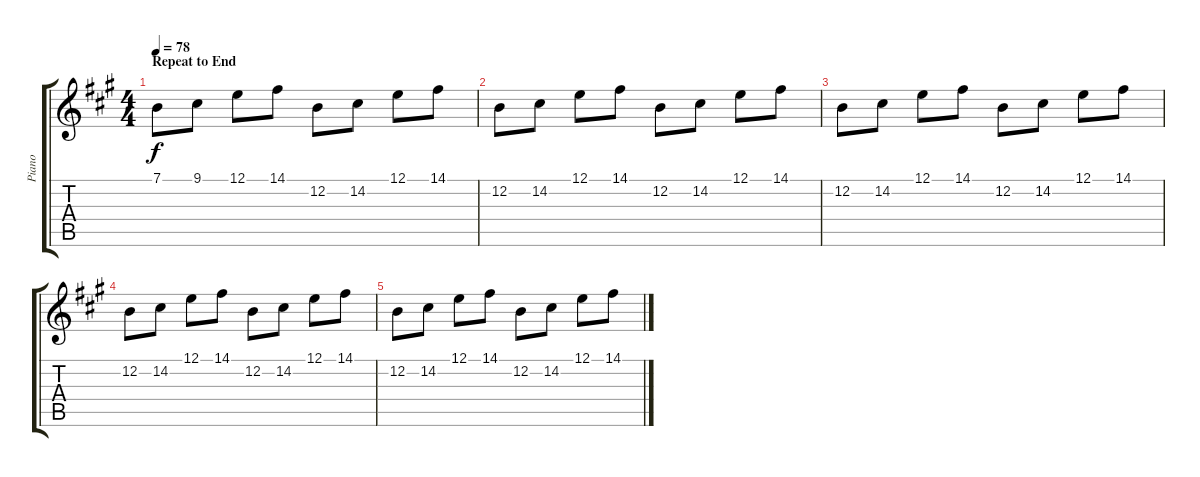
\track ("Piano" "Piano") {instrument acousticgrandpiano}
\staff {score tabs}
\tuning (E4 B3 G3 D3 A2 E2) {hide}
\ts (4 4)
\section ("" "Repeat to End")
\tempo 78
\clef g2
\ks a
7.1.8{dy f} 9.1.8 12.1.8 14.1.8 12.2.8 14.2.8 12.1.8 14.1.8 |
12.2.8 14.2.8 12.1.8 14.1.8 12.2.8 14.2.8 12.1.8 14.1.8 |
12.2.8 14.2.8 12.1.8 14.1.8 12.2.8 14.2.8 12.1.8 14.1.8 |
12.2.8 14.2.8 12.1.8 14.1.8 12.2.8 14.2.8 12.1.8 14.1.8 |
12.2.8 14.2.8 12.1.8 14.1.8 12.2.8 14.2.8 12.1.8 14.1.8
